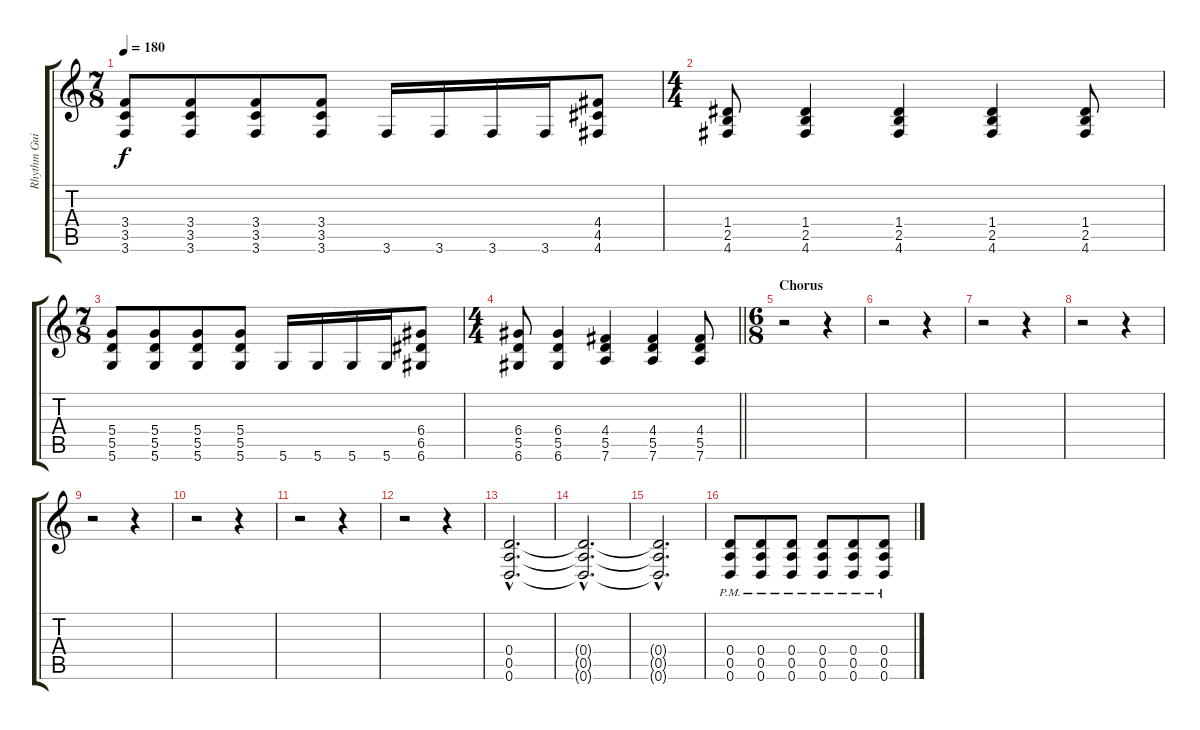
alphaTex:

\track ("Rhythm Guitar left" "Rhythm Gui") {instrument overdrivenguitar}
\staff {score tabs}
\tuning (E4 B3 G3 D3 A2 D2) {hide}
\ts (7 8)
\tempo 180
\clef g2
\ks c
(3.4 3.5 3.6).8{dy f} (3.4 3.5 3.6).8 (3.4 3.5 3.6).8 (3.4 3.5 3.6).8 3.6.16 3.6.16 3.6.16 3.6.16 (4.4 4.5 4.6).8 |
\ts (4 4)
(1.4 2.5 4.6).8 (1.4 2.5 4.6).4 (1.4 2.5 4.6).4 (1.4 2.5 4.6).4 (1.4 2.5 4.6).8 |
\ts (7 8)
(5.4 5.5 5.6).8 (5.4 5.5 5.6).8 (5.4 5.5 5.6).8 (5.4 5.5 5.6).8 5.6.16 5.6.16 5.6.16 5.6.16 (6.4 6.5 6.6).8 |
\ts (4 4)
\barLineRight lightlight
(6.4 5.5 6.6).8 (6.4 5.5 6.6).4 (4.4 5.5 7.6).4 (4.4 5.5 7.6).4 (4.4 5.5 7.6).8 |
\ts (6 8)
\section ("" "Chorus")
r.2 r.4 |
r.2 r.4 |
r.2 r.4 |
r.2 r.4 |
r.2 r.4 |
r.2 r.4 |
r.2 r.4 |
r.2 r.4 |
(0.4{hac} 0.5{hac} 0.6{hac}).2{d} |
(0.4{hac t} 0.5{hac t} 0.6{hac t}).2{d} |
(0.4{hac t} 0.5{hac t} 0.6{hac t}).2{d} |
(0.4{pm} 0.5{pm} 0.6{pm}).8 (0.4{pm} 0.5{pm} 0.6{pm}).8 (0.4{pm} 0.5{pm} 0.6{pm}).8 (0.4{pm} 0.5{pm} 0.6{pm}).8 (0.4{pm} 0.5{pm} 0.6{pm}).8 (0.4{pm} 0.5{pm} 0.6{pm}).8
